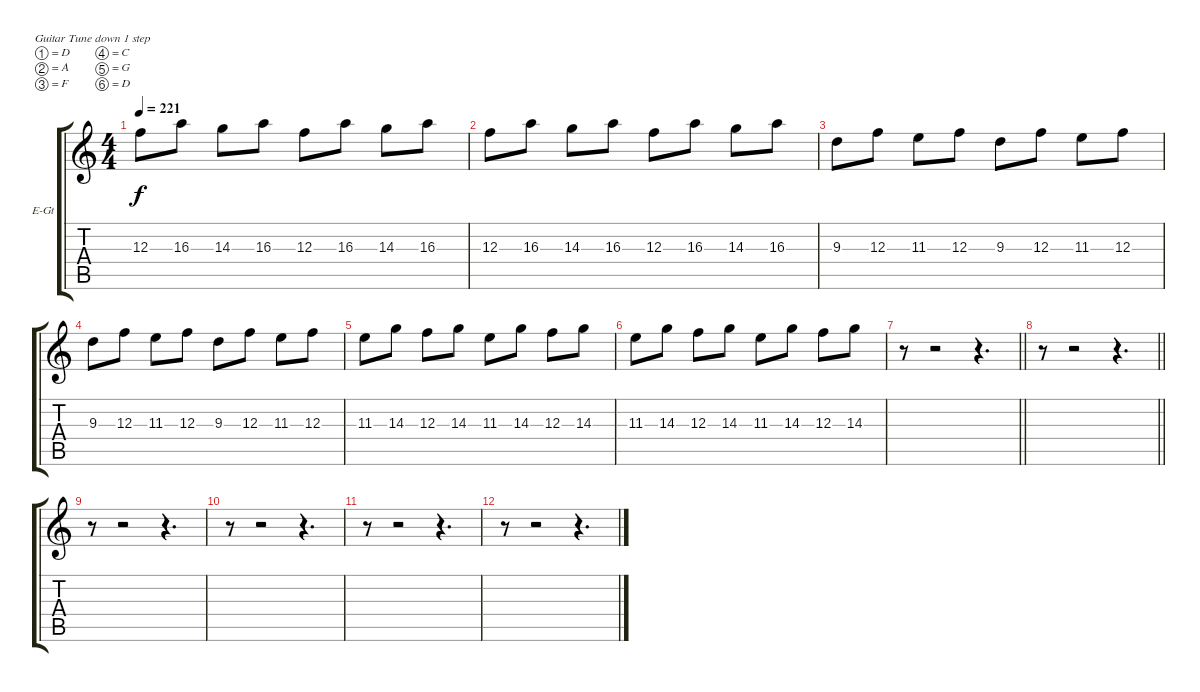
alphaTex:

\bracketExtendMode groupsimilarinstruments
\firstSystemTrackNameOrientation horizontal
\otherSystemsTrackNameOrientation horizontal
\track ("Extra Guitar" "E-Gt") {instrument distortionguitar}
\staff {score tabs}
\tuning (D4 A3 F3 C3 G2 D2)
\ts (4 4)
\tempo 221
\clef g2
\ks c
12.3.8{dy f} 16.3.8 14.3.8 16.3.8 12.3.8 16.3.8 14.3.8 16.3.8 |
12.3.8 16.3.8 14.3.8 16.3.8 12.3.8 16.3.8 14.3.8 16.3.8 |
9.3.8 12.3.8 11.3.8 12.3.8 9.3.8 12.3.8 11.3.8 12.3.8 |
9.3.8 12.3.8 11.3.8 12.3.8 9.3.8 12.3.8 11.3.8 12.3.8 |
11.3.8 14.3.8 12.3.8 14.3.8 11.3.8 14.3.8 12.3.8 14.3.8 |
11.3.8 14.3.8 12.3.8 14.3.8 11.3.8 14.3.8 12.3.8 14.3.8 |
\barLineRight lightlight
r.8 r.2 r.4{d} |
\barLineRight lightlight
r.8 r.2 r.4{d} |
r.8 r.2 r.4{d} |
r.8 r.2 r.4{d} |
r.8 r.2 r.4{d} |
r.8 r.2 r.4{d}
